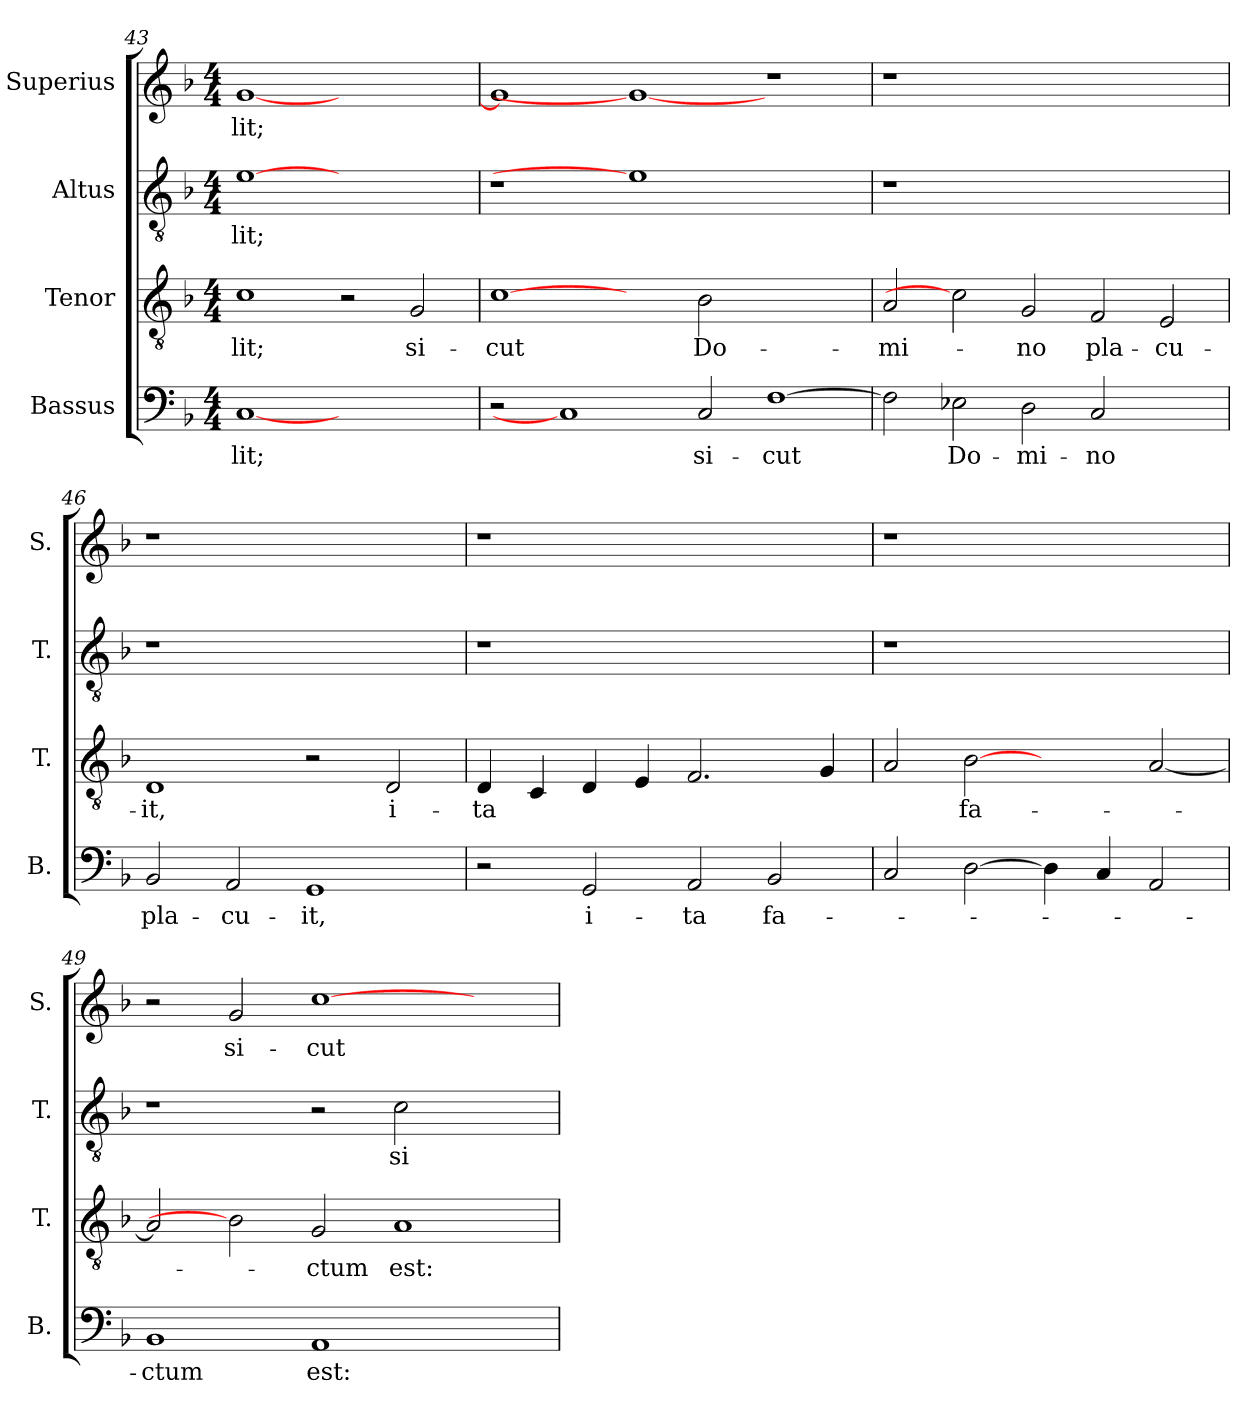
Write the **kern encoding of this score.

**kern	**text	**kern	**text	**kern	**text	**kern	**text
*part4	*part4	*part3	*part3	*part2	*part2	*part1	*part1
*staff4	*staff4	*staff3	*staff3	*staff2	*staff2	*staff1	*staff1
*I"Bassus	*	*I"Tenor	*	*I"Altus	*	*I"Superius	*
*I'B.	*	*I'T.	*	*I'T.	*	*I'S.	*
*clefF4	*	*clefGv2	*	*clefGv2	*	*clefG2	*
*	*	*ITrd7c12	*	*ITrd7c12	*	*	*
*k[b-]	*	*k[b-]	*	*k[b-]	*	*k[b-]	*
*F:	*	*F:	*	*F:	*	*F:	*
*M4/4	*	*M4/4	*	*M4/4	*	*M4/4	*
=43	=43	=43	=43	=43	=43	=43	=43
!	!LO:LY:b:color=#000000	!	!	!	!	!	!
!	!	!	!LO:LY:b:color=#000000	!	!	!	!
!	!	!	!	!	!LO:LY:b:color=#000000	!	!
!	!	!	!	!	!	!	!LO:LY:b:color=#000000
[1Ci	-lit;	1Ci	-lit;	[1Ei	-lit;	[<1gi	-lit;
1ryy	.	2r	.	1ryy	.	1ryy	.
!	!	!	!LO:LY:b:color=#000000	!	!	!	!
.	.	2GGi/	si-	.	.	.	.
!!LO:LB:g=z
=44	=44	=44	=44	=44	=44	=44	=44
!	!	!	!LO:LY:b:color=#000000	!LO:N:vis=1	!	!	!
2r	.	[1Ci	-cut	1r	.	1gi]	.
1Ci]	.	.	.	.	.	.	.
.	.	2ryy	.	1Ei]	.	1gi_	.
!	!LO:LY:b:color=#000000	!	!	!	!	!	!
!	!	!	!LO:LY:b:color=#000000	!	!	!	!
2Ci/	si-	2BB-i\	Do-	.	.	.	.
!	!LO:LY:b:color=#000000	!	!	!	!	!	!
[>1Fi	-cut	1ryy	.	1ryy	.	1r	.
=45	=45	=45	=45	=45	=45	=45	=45
!	!	!	!LO:LY:b:color=#000000	!LO:N:vis=1	!	!LO:N:vis=1	!
2Fi\]	.	2AAi/	-mi-	1r	.	1r	.
!	!LO:LY:b:color=#000000	!	!	!	!	!	!
2E-Xi\	Do-	2Ci]	.	.	.	.	.
!	!LO:LY:b:color=#000000	!	!	!	!	!	!
!	!	!	!LO:LY:b:color=#000000	!	!	!	!
2Di\	-mi-	2GGi/	-no	1.ryy	.	1.ryy	.
!	!LO:LY:b:color=#000000	!	!	!	!	!	!
!	!	!	!LO:LY:b:color=#000000	!	!	!	!
2Ci/	-no	2FFi/	pla-	.	.	.	.
!	!	!	!LO:LY:b:color=#000000	!	!	!	!
2ryy	.	2EEi/	-cu-	.	.	.	.
=46	=46	=46	=46	=46	=46	=46	=46
!	!LO:LY:b:color=#000000	!	!	!	!	!	!
!	!	!	!LO:LY:b:color=#000000	!LO:N:vis=1	!	!LO:N:vis=1	!
2BB-i/	pla-	1DDi	-it,	1r	.	1r	.
!	!LO:LY:b:color=#000000	!	!	!	!	!	!
2AAi/	-cu-	.	.	.	.	.	.
!	!LO:LY:b:color=#000000	!	!	!	!	!	!
1GGi	-it,	2r	.	1ryy	.	1ryy	.
!	!	!	!LO:LY:b:color=#000000	!	!	!	!
.	.	2DDi/	i-	.	.	.	.
=47	=47	=47	=47	=47	=47	=47	=47
!	!	!	!LO:LY:b:color=#000000	!LO:N:vis=1	!	!LO:N:vis=1	!
2r	.	4DDi/	-ta	1r	.	1r	.
.	.	4CCi/	.	.	.	.	.
!	!LO:LY:b:color=#000000	!	!	!	!	!	!
2GGi/	i-	4DDi/	.	.	.	.	.
.	.	4EEi/	.	.	.	.	.
!	!LO:LY:b:color=#000000	!	!	!	!	!	!
2AAi/	-ta	2.FFi/	.	1ryy	.	1ryy	.
!	!LO:LY:b:color=#000000	!	!	!	!	!	!
2BB-i/	fa-	.	.	.	.	.	.
.	.	4GGi/	.	.	.	.	.
=48	=48	=48	=48	=48	=48	=48	=48
!	!	!	!	!LO:N:vis=1	!	!LO:N:vis=1	!
2Ci/	.	2AAi/	.	1r	.	1r	.
!	!	!	!LO:LY:b:color=#000000	!	!	!	!
[>2Di\	.	[2BB-i	fa-	.	.	.	.
4Di\]	.	2ryy	.	1ryy	.	1ryy	.
4Ci/	.	.	.	.	.	.	.
2AAi/	.	[<2AAi/	.	.	.	.	.
!!LO:PB:g=z
=49	=49	=49	=49	=49	=49	=49	=49
!	!LO:LY:b:color=#000000	!	!	!	!	!	!
1BB-i	-ctum	2AAi/]	.	1r	.	2r	.
!	!	!	!	!	!	!	!LO:LY:b:color=#000000
.	.	2BB-i]	.	.	.	2gi/	si-
!	!LO:LY:b:color=#000000	!	!	!	!	!	!
!	!	!	!LO:LY:b:color=#000000	!	!	!	!
!	!	!	!	!	!	!	!LO:LY:b:color=#000000
1AAi	est:	2GGi/	-ctum	2r	.	[>1cci	-cut
!	!	!	!LO:LY:b:color=#000000	!	!	!	!
!	!	!	!	!	!LO:LY:b:color=#000000	!	!
.	.	1AAi	est:	2Ci\	si-	.	.
2ryy	.	.	.	2ryy	.	2ryy	.
=	=	=	=	=	=	=	=
*-	*-	*-	*-	*-	*-	*-	*-
